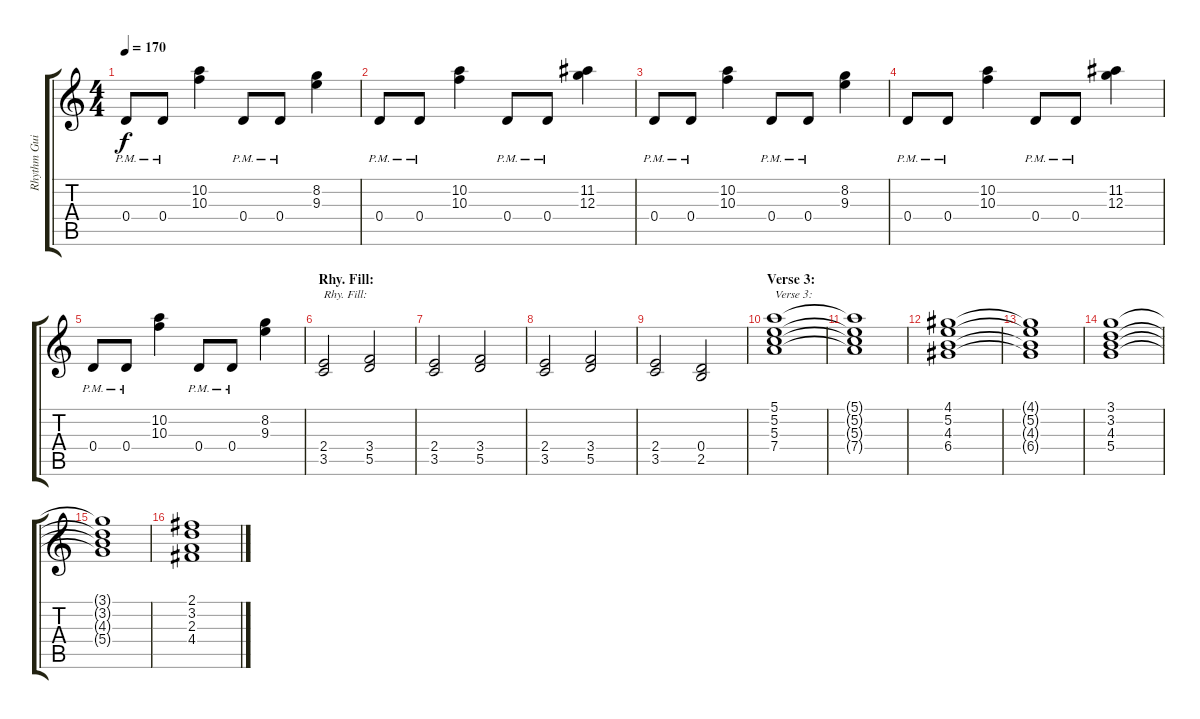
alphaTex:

\track ("Rhythm Guitar 2" "Rhythm Gui") {instrument distortionguitar}
\staff {score tabs}
\tuning (E4 B3 G3 D3 A2 E2) {hide}
\ts (4 4)
\tempo 170
\clef g2
\ks c
0.4{pm}.8{dy f} 0.4{pm}.8 (10.2 10.3).4 0.4{pm}.8 0.4{pm}.8 (8.2 9.3).4 |
0.4{pm}.8 0.4{pm}.8 (10.2 10.3).4 0.4{pm}.8 0.4{pm}.8 (11.2 12.3).4 |
0.4{pm}.8 0.4{pm}.8 (10.2 10.3).4 0.4{pm}.8 0.4{pm}.8 (8.2 9.3).4 |
0.4{pm}.8 0.4{pm}.8 (10.2 10.3).4 0.4{pm}.8 0.4{pm}.8 (11.2 12.3).4 |
0.4{pm}.8 0.4{pm}.8 (10.2 10.3).4 0.4{pm}.8 0.4{pm}.8 (8.2 9.3).4 |
\section ("" "Rhy. Fill:")
(2.4 3.5).2{txt "Rhy. Fill:"} (3.4 5.5).2 |
(2.4 3.5).2 (3.4 5.5).2 |
(2.4 3.5).2 (3.4 5.5).2 |
(2.4 3.5).2 (0.4 2.5).2 |
\section ("" "Verse 3:")
(5.1 5.2 5.3 7.4).1{txt "Verse 3:"} |
(5.1{t} 5.2{t} 5.3{t} 7.4{t}).1 |
(4.1 5.2 4.3 6.4).1 |
(4.1{t} 5.2{t} 4.3{t} 6.4{t}).1 |
(3.1 3.2 4.3 5.4).1 |
(3.1{t} 3.2{t} 4.3{t} 5.4{t}).1 |
(2.1 3.2 2.3 4.4).1
